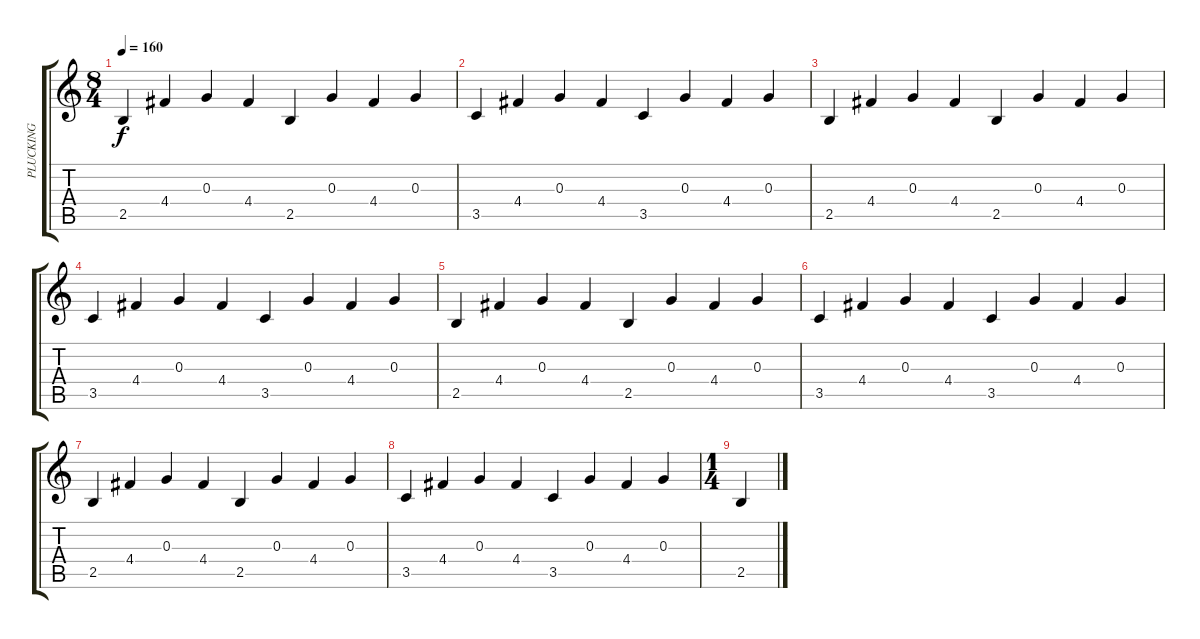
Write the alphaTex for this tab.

\track ("PLUCKING" "PLUCKING") {instrument acousticguitarsteel}
\staff {score tabs}
\tuning (E4 B3 G3 D3 A2 E2) {hide}
\ts (8 4)
\tempo 160
\clef g2
\ks c
2.5.4{dy f} 4.4.4 0.3.4 4.4.4 2.5.4 0.3.4 4.4.4 0.3.4 |
3.5.4 4.4.4 0.3.4 4.4.4 3.5.4 0.3.4 4.4.4 0.3.4 |
2.5.4 4.4.4 0.3.4 4.4.4 2.5.4 0.3.4 4.4.4 0.3.4 |
3.5.4 4.4.4 0.3.4 4.4.4 3.5.4 0.3.4 4.4.4 0.3.4 |
2.5.4 4.4.4 0.3.4 4.4.4 2.5.4 0.3.4 4.4.4 0.3.4 |
3.5.4 4.4.4 0.3.4 4.4.4 3.5.4 0.3.4 4.4.4 0.3.4 |
2.5.4 4.4.4 0.3.4 4.4.4 2.5.4 0.3.4 4.4.4 0.3.4 |
3.5.4 4.4.4 0.3.4 4.4.4 3.5.4 0.3.4 4.4.4 0.3.4 |
\ts (1 4)
2.5.4
